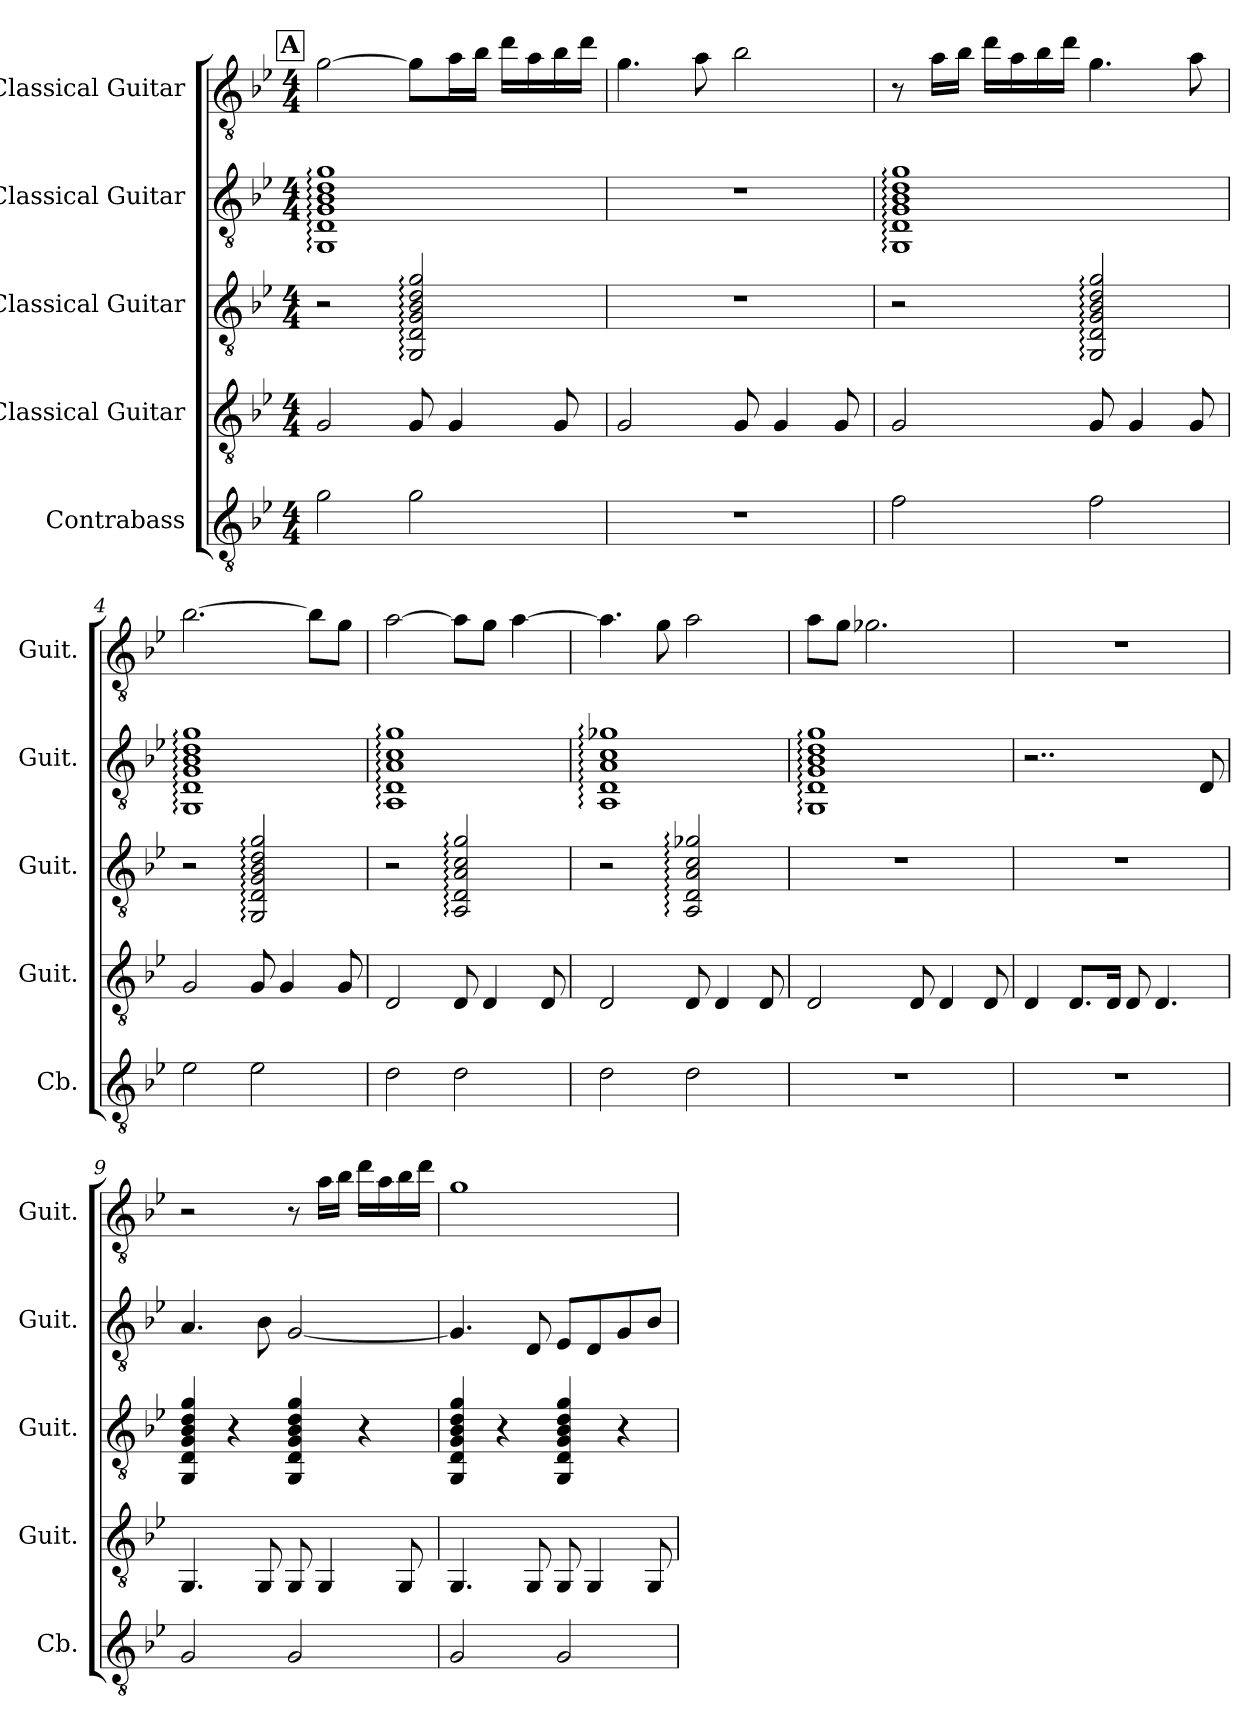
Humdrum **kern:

**kern	**kern	**kern	**kern	**kern
*part5	*part4	*part3	*part2	*part1
*staff5	*staff4	*staff3	*staff2	*staff1
*I"Contrabass	*I"Classical Guitar	*I"Classical Guitar	*I"Classical Guitar	*I"Classical Guitar
*I'Cb.	*I'Guit.	*I'Guit.	*I'Guit.	*I'Guit.
*clefGv2	*clefGv2	*clefGv2	*clefGv2	*clefGv2
*ITrd7c12	*	*	*	*
*k[b-e-]	*k[b-e-]	*k[b-e-]	*k[b-e-]	*k[b-e-]
*M4/4	*M4/4	*M4/4	*M4/4	*M4/4
*MM120	*MM120	*MM120	*MM120	*MM120
!!LO:REH:place=s1:a:B:fs=14:t=A
=1	=1	=1	=1	=1
2G\	2G/	2r	1GG: 1D: 1G: 1B-: 1d: 1g:	[2g\
2G\	8G/	2GG/: 2D/: 2G/: 2B-/: 2d/: 2g/:	.	8g\L]
.	4G/	.	.	16a\L
.	.	.	.	16b-\JJ
.	.	.	.	16dd\LL
.	.	.	.	16a\
.	8G/	.	.	16b-\
.	.	.	.	16dd\JJ
=2	=2	=2	=2	=2
1r	2G/	1r	1r	4.g\
.	.	.	.	8a\
.	8G/	.	.	2b-\
.	4G/	.	.	.
.	8G/	.	.	.
=3	=3	=3	=3	=3
2F\	2G/	2r	1GG: 1D: 1G: 1B-: 1d: 1g:	8r
.	.	.	.	16a\LL
.	.	.	.	16b-\JJ
.	.	.	.	16dd\LL
.	.	.	.	16a\
.	.	.	.	16b-\
.	.	.	.	16dd\JJ
2F\	8G/	2GG/: 2D/: 2G/: 2B-/: 2d/: 2g/:	.	4.g\
.	4G/	.	.	.
.	8G/	.	.	8a\
=4	=4	=4	=4	=4
2E-\	2G/	2r	1GG: 1D: 1G: 1B-: 1d: 1g:	[2.b-\
2E-\	8G/	2GG/: 2D/: 2G/: 2B-/: 2d/: 2g/:	.	.
.	4G/	.	.	.
.	.	.	.	8b-\L]
.	8G/	.	.	8g\J
=5	=5	=5	=5	=5
2D\	2D/	2r	1AA: 1D: 1A: 1c: 1g:	[2a\
2D\	8D/	2AA/: 2D/: 2A/: 2c/: 2g/:	.	8a\L]
.	4D/	.	.	8g\J
.	.	.	.	[4a\
.	8D/	.	.	.
!!LO:LB:g=z
=6	=6	=6	=6	=6
2D\	2D/	2r	1AA: 1D: 1A: 1c: 1g-X:	4.a\]
.	.	.	.	8g\
2D\	8D/	2AA/: 2D/: 2A/: 2c/: 2g-X/:	.	2a\
.	4D/	.	.	.
.	8D/	.	.	.
=7	=7	=7	=7	=7
1r	2D/	1r	1GG: 1D: 1G: 1B-: 1d: 1g:	8a\L
.	.	.	.	8g\J
.	.	.	.	2.g-X\
.	8D/	.	.	.
.	4D/	.	.	.
.	8D/	.	.	.
=8	=8	=8	=8	=8
1r	4D/	1r	2..r	1r
.	8.D/L	.	.	.
.	16D/Jk	.	.	.
.	8D/	.	.	.
.	4.D/	.	.	.
.	.	.	8D/	.
=9	=9	=9	=9	=9
2GG/	4.GG/	4GG/ 4D/ 4G/ 4B-/ 4d/ 4g/	4.A/	2r
.	.	4r	.	.
.	8GG/	.	8B-\	.
2GG/	8GG/	4GG/ 4D/ 4G/ 4B-/ 4d/ 4g/	[2G/	8r
.	4GG/	.	.	16a\LL
.	.	.	.	16b-\JJ
.	.	4r	.	16dd\LL
.	.	.	.	16a\
.	8GG/	.	.	16b-\
.	.	.	.	16dd\JJ
=10	=10	=10	=10	=10
2GG/	4.GG/	4GG/ 4D/ 4G/ 4B-/ 4d/ 4g/	4.G/]	1g
.	.	4r	.	.
.	8GG/	.	8D/	.
2GG/	8GG/	4GG/ 4D/ 4G/ 4B-/ 4d/ 4g/	8E-/L	.
.	4GG/	.	8D/	.
.	.	4r	8G/	.
.	8GG/	.	8B-/J	.
=	=	=	=	=
*-	*-	*-	*-	*-
